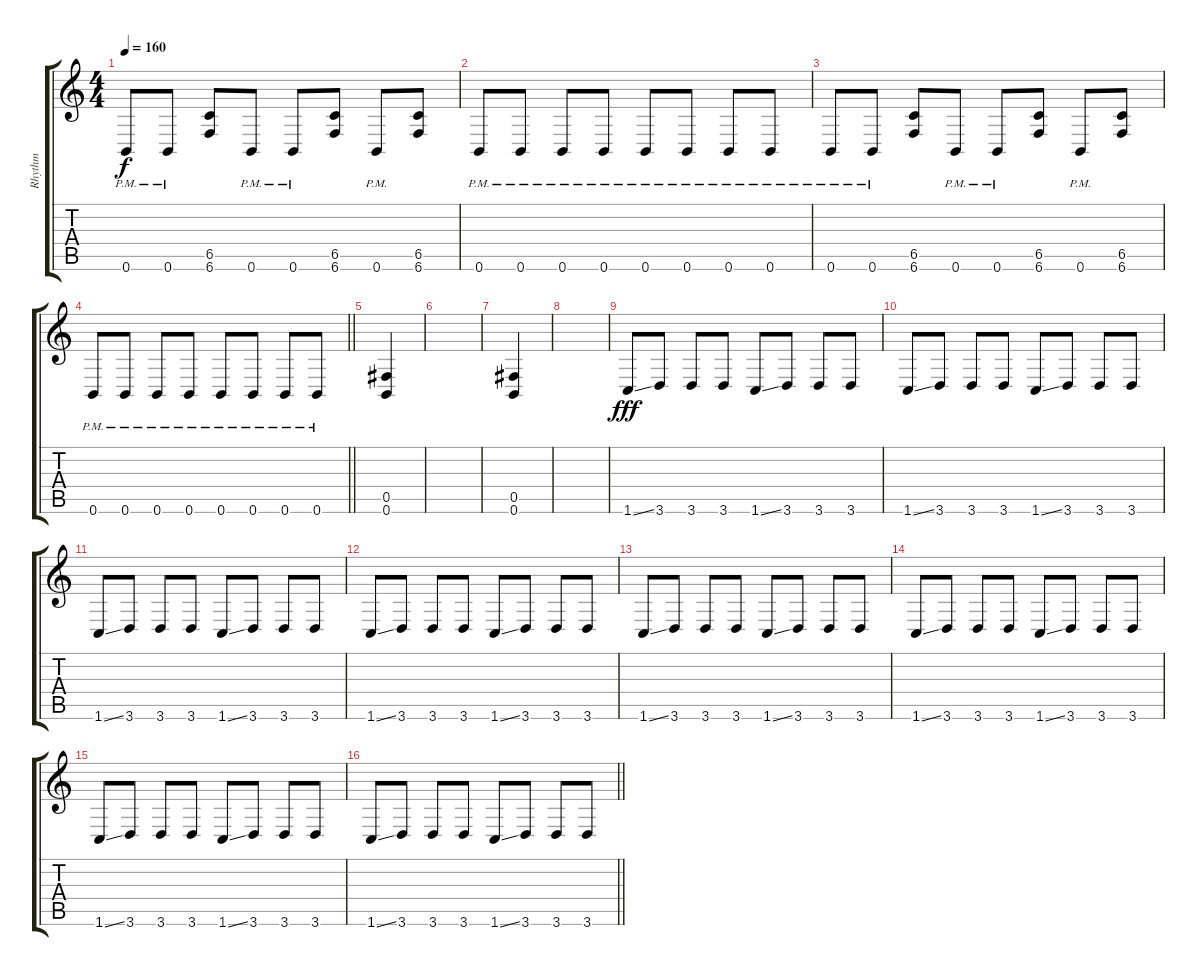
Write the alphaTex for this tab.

\track ("Rhythm" "Rhythm") {instrument distortionguitar}
\staff {score tabs}
\tuning (Db4 Ab3 E3 B2 Gb2 B1) {hide}
\ts (4 4)
\tempo 160
\clef g2
\ks c
0.6{pm}.8{dy f} 0.6{pm}.8 (6.5 6.6).8 0.6{pm}.8 0.6{pm}.8 (6.5 6.6).8 0.6{pm}.8 (6.5 6.6).8 |
0.6{pm}.8 0.6{pm}.8 0.6{pm}.8 0.6{pm}.8 0.6{pm}.8 0.6{pm}.8 0.6{pm}.8 0.6{pm}.8 |
0.6{pm}.8 0.6{pm}.8 (6.5 6.6).8 0.6{pm}.8 0.6{pm}.8 (6.5 6.6).8 0.6{pm}.8 (6.5 6.6).8 |
\barLineRight lightlight
0.6{pm}.8 0.6{pm}.8 0.6{pm}.8 0.6{pm}.8 0.6{pm}.8 0.6{pm}.8 0.6{pm}.8 0.6{pm}.8 |
(0.5 0.6).4 |
|
(0.5 0.6).4 |
|
1.6{ss}.8{dy fff} 3.6.8 3.6.8 3.6.8 1.6{ss}.8 3.6.8 3.6.8 3.6.8 |
1.6{ss}.8 3.6.8 3.6.8 3.6.8 1.6{ss}.8 3.6.8 3.6.8 3.6.8 |
1.6{ss}.8 3.6.8 3.6.8 3.6.8 1.6{ss}.8 3.6.8 3.6.8 3.6.8 |
1.6{ss}.8 3.6.8 3.6.8 3.6.8 1.6{ss}.8 3.6.8 3.6.8 3.6.8 |
1.6{ss}.8 3.6.8 3.6.8 3.6.8 1.6{ss}.8 3.6.8 3.6.8 3.6.8 |
1.6{ss}.8 3.6.8 3.6.8 3.6.8 1.6{ss}.8 3.6.8 3.6.8 3.6.8 |
1.6{ss}.8 3.6.8 3.6.8 3.6.8 1.6{ss}.8 3.6.8 3.6.8 3.6.8 |
\barLineRight lightlight
1.6{ss}.8 3.6.8 3.6.8 3.6.8 1.6{ss}.8 3.6.8 3.6.8 3.6.8
